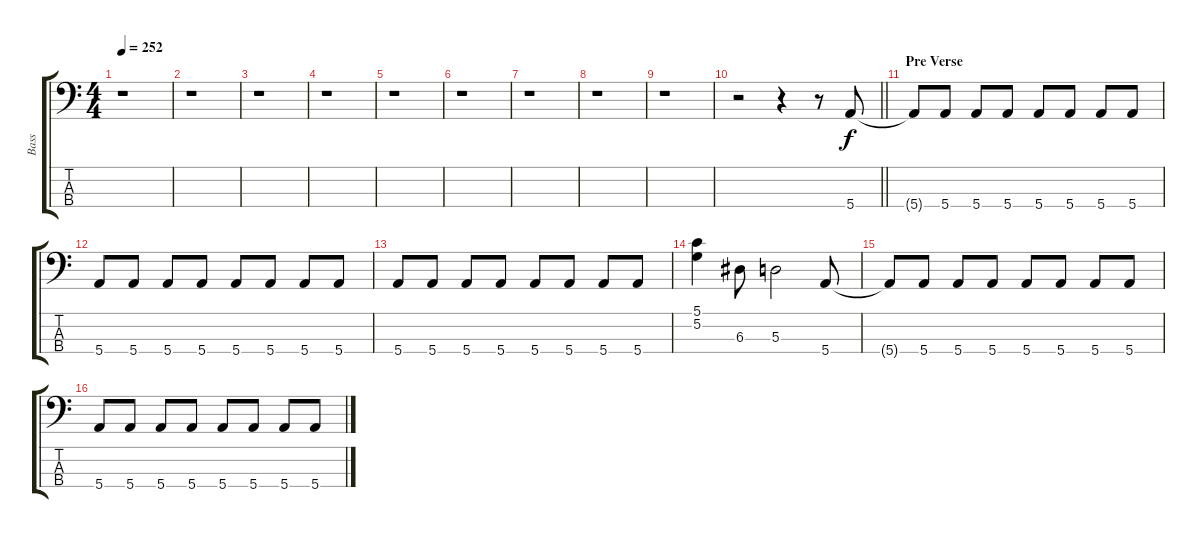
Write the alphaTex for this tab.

\track ("Bass" "Bass") {instrument electricbassfinger}
\staff {score tabs}
\tuning (G2 D2 A1 E1) {hide}
\ts (4 4)
\tempo 252
\clef f4
\ks c
r.1{dy f} |
r.1 |
r.1 |
r.1 |
r.1 |
r.1 |
r.1 |
r.1 |
r.1 |
\barLineRight lightlight
r.2 r.4 r.8 5.4.8 |
\section ("" "Pre Verse")
5.4{t}.8 5.4.8 5.4.8 5.4.8 5.4.8 5.4.8 5.4.8 5.4.8 |
5.4.8 5.4.8 5.4.8 5.4.8 5.4.8 5.4.8 5.4.8 5.4.8 |
5.4.8 5.4.8 5.4.8 5.4.8 5.4.8 5.4.8 5.4.8 5.4.8 |
(5.1 5.2).4 6.3.8 5.3.2 5.4.8 |
5.4{t}.8 5.4.8 5.4.8 5.4.8 5.4.8 5.4.8 5.4.8 5.4.8 |
5.4.8 5.4.8 5.4.8 5.4.8 5.4.8 5.4.8 5.4.8 5.4.8
